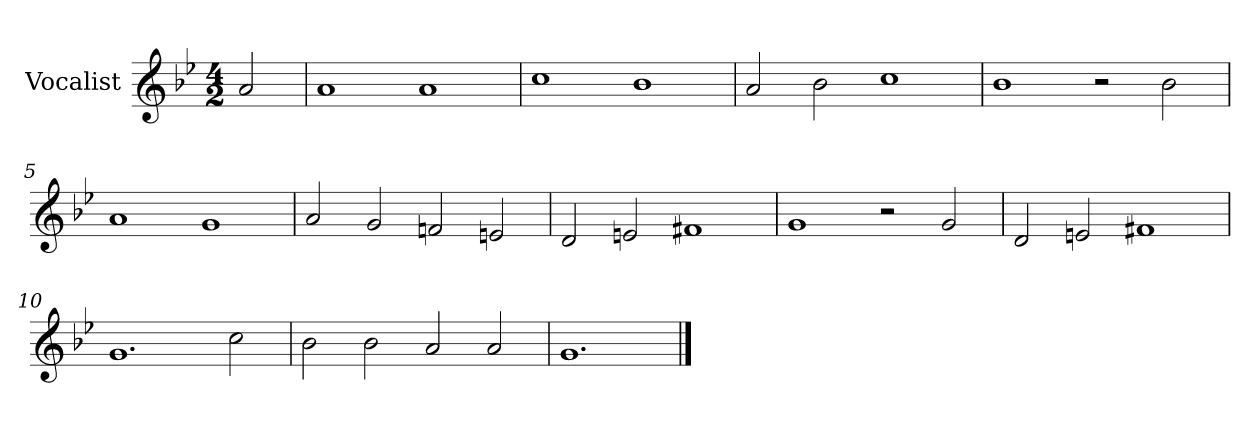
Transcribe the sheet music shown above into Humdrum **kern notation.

**kern
*part1
*staff1
*I"Vocalist
*k[b-e-]
*g:
*M4/2
=
2a
=1
1a
1a
=2
1cc
1b-
=3
2a
2b-
1cc
=4
1b-
2r
2b-
=5
1a
1g
=6
2a
2g
2fn
2en
=7
2d
2en
1f#X
=8
1g
2r
2g
=9
2d
2en
1f#X
=10
1.g
2cc
=11
2b-
2b-
2a
2a
=12
1.g
==
*-
